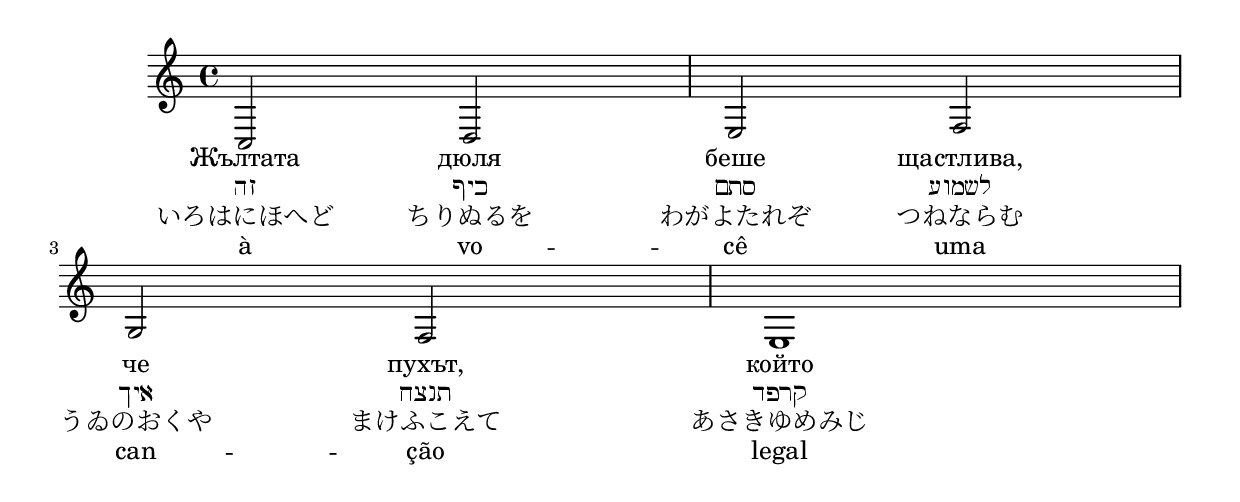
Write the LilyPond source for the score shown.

%% Do not edit this file; it is auto-generated from input/new
%% This file is in the public domain.
\version "2.11.48"

%% Edit this file using a Unicode aware editor, such as GVIM, GEDIT, Emacs

%{

You may have to install additional fonts.

Red Hat Fedora

    taipeifonts fonts-xorg-truetype ttfonts-ja fonts-arabic \
   ttfonts-zh_CN fonts-ja fonts-hebrew 

Debian GNU/Linux

   apt-get install emacs-intl-fonts xfonts-intl-.* \
  ttf-kochi-gothic ttf-kochi-mincho \
  xfonts-bolkhov-75dpi xfonts-cronyx-100dpi xfonts-cronyx-75dpi 
%} 

\header {
  lsrtags = "text"
  texidoc = "Various scripts may be used for texts (like titles and
lyrics) by entering them in UTF-8 encoding, and using a Pango based
backend.  Depending on the fonts installed, this fragment will
render Bulgarian (Cyrillic), Hebrew, Japanese and Portuguese.
"
  doctitle = "UTF-8"
} % begin verbatim

% end verbatim - this comment is a hack to prevent texinfo.tex
% from choking on non-European UTF-8 subsets
% Cyrillic font
bulgarian = \lyricmode {
  Жълтата дюля беше щастлива, че пухът, който цъфна, замръзна като гьон.
}

hebrew = \lyricmode {
  זה כיף סתם לשמוע איך תנצח קרפד עץ טוב בגן.
}

japanese = \lyricmode {
  いろはにほへど ちりぬるを
  わがよたれぞ  つねならむ
  うゐのおくや  まけふこえて
  あさきゆめみじ ゑひもせず
}

% "a legal song to you"
portuguese = \lyricmode {
  à vo -- cê uma can -- ção legal
}

\relative  {
  c2 d
  e2 f
  g2 f
  e1
}
\addlyrics { \bulgarian }
\addlyrics { \hebrew }
\addlyrics { \japanese }
\addlyrics { \portuguese }
